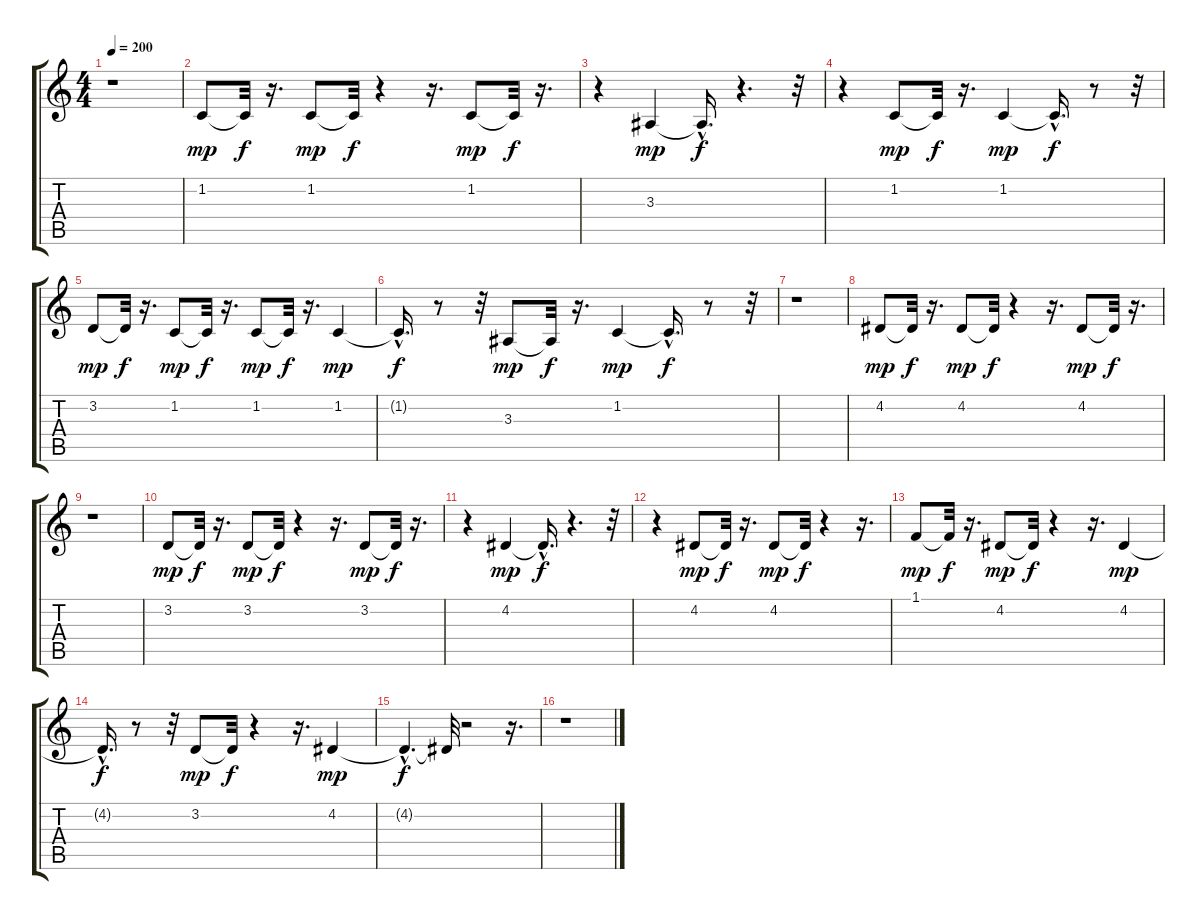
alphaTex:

\track "" {instrument clarinet}
\staff {score tabs}
\tuning (E4 B3 G3 D3 A2 E2) {hide}
\ts (4 4)
\tempo 200
\clef g2
\ks c
r.1{dy f} |
1.2.8{dy mp} 1.2{t}.32{dy f} r.16{d} 1.2.8{dy mp} 1.2{t}.32{dy f} r.4 r.16{d} 1.2.8{dy mp} 1.2{t}.32{dy f} r.16{d} |
r.4 3.3.4{dy mp} 3.3{hac t}.16{d dy f} r.4{d} r.32 |
r.4 1.2.8{dy mp} 1.2{t}.32{dy f} r.16{d} 1.2.4{dy mp} 1.2{hac t}.16{d dy f} r.8 r.32 |
3.2.8{dy mp} 3.2{t}.32{dy f} r.16{d} 1.2.8{dy mp} 1.2{t}.32{dy f} r.16{d} 1.2.8{dy mp} 1.2{t}.32{dy f} r.16{d} 1.2.4{dy mp} |
1.2{hac t}.16{d dy f} r.8 r.32 3.3.8{dy mp} 3.3{t}.32{dy f} r.16{d} 1.2.4{dy mp} 1.2{hac t}.16{d dy f} r.8 r.32 |
r.1 |
4.2.8{dy mp} 4.2{t}.32{dy f} r.16{d} 4.2.8{dy mp} 4.2{t}.32{dy f} r.4 r.16{d} 4.2.8{dy mp} 4.2{t}.32{dy f} r.16{d} |
r.1 |
3.2.8{dy mp} 3.2{t}.32{dy f} r.16{d} 3.2.8{dy mp} 3.2{t}.32{dy f} r.4 r.16{d} 3.2.8{dy mp} 3.2{t}.32{dy f} r.16{d} |
r.4 4.2.4{dy mp} 4.2{hac t}.16{d dy f} r.4{d} r.32 |
r.4 4.2.8{dy mp} 4.2{t}.32{dy f} r.16{d} 4.2.8{dy mp} 4.2{t}.32{dy f} r.4 r.16{d} |
1.1.8{dy mp} 1.1{t}.32{dy f} r.16{d} 4.2.8{dy mp} 4.2{t}.32{dy f} r.4 r.16{d} 4.2.4{dy mp} |
4.2{hac t}.16{d dy f} r.8 r.32 3.2.8{dy mp} 3.2{t}.32{dy f} r.4 r.16{d} 4.2.4{dy mp} |
4.2{hac t}.4{d dy f} 4.2{t}.32 r.2 r.16{d} |
r.1
